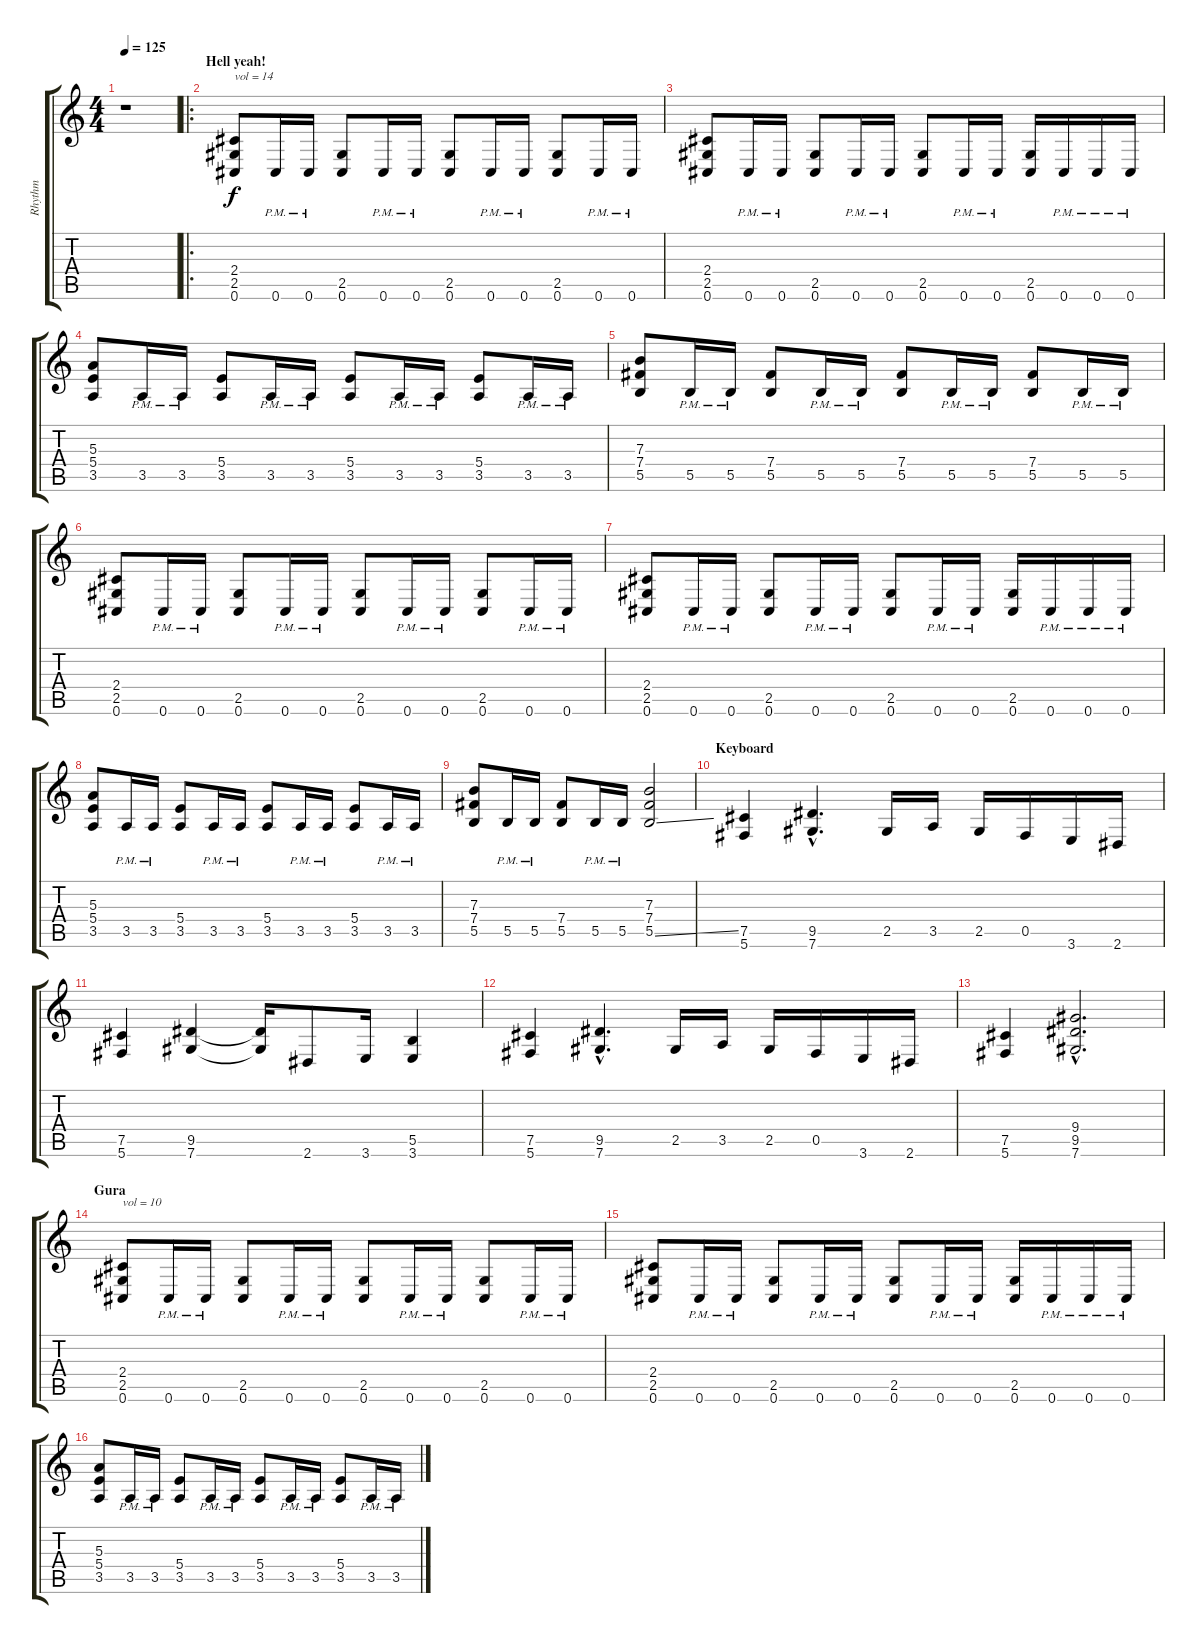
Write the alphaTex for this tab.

\track ("Rhythm" "Rhythm") {instrument distortionguitar}
\staff {score tabs}
\tuning (Db4 Ab3 E3 B2 Gb2 Db2) {hide}
\ts (4 4)
\tempo 125
\clef g2
\ks c
r.1{dy f instrument distortionguitar} |
\ro
\section ("" "Hell yeah!")
(2.4 2.5 0.6).8{txt "vol = 14" volume 14} 0.6{pm}.16 0.6{pm}.16 (2.5 0.6).8 0.6{pm}.16 0.6{pm}.16 (2.5 0.6).8 0.6{pm}.16 0.6{pm}.16 (2.5 0.6).8 0.6{pm}.16 0.6{pm}.16 |
(2.4 2.5 0.6).8 0.6{pm}.16 0.6{pm}.16 (2.5 0.6).8 0.6{pm}.16 0.6{pm}.16 (2.5 0.6).8 0.6{pm}.16 0.6{pm}.16 (2.5 0.6).16 0.6{pm}.16 0.6{pm}.16 0.6{pm}.16 |
(5.3 5.4 3.5).8 3.5{pm}.16 3.5{pm}.16 (5.4 3.5).8 3.5{pm}.16 3.5{pm}.16 (5.4 3.5).8 3.5{pm}.16 3.5{pm}.16 (5.4 3.5).8 3.5{pm}.16 3.5{pm}.16 |
(7.3 7.4 5.5).8 5.5{pm}.16 5.5{pm}.16 (7.4 5.5).8 5.5{pm}.16 5.5{pm}.16 (7.4 5.5).8 5.5{pm}.16 5.5{pm}.16 (7.4 5.5).8 5.5{pm}.16 5.5{pm}.16 |
(2.4 2.5 0.6).8 0.6{pm}.16 0.6{pm}.16 (2.5 0.6).8 0.6{pm}.16 0.6{pm}.16 (2.5 0.6).8 0.6{pm}.16 0.6{pm}.16 (2.5 0.6).8 0.6{pm}.16 0.6{pm}.16 |
(2.4 2.5 0.6).8 0.6{pm}.16 0.6{pm}.16 (2.5 0.6).8 0.6{pm}.16 0.6{pm}.16 (2.5 0.6).8 0.6{pm}.16 0.6{pm}.16 (2.5 0.6).16 0.6{pm}.16 0.6{pm}.16 0.6{pm}.16 |
(5.3 5.4 3.5).8 3.5{pm}.16 3.5{pm}.16 (5.4 3.5).8 3.5{pm}.16 3.5{pm}.16 (5.4 3.5).8 3.5{pm}.16 3.5{pm}.16 (5.4 3.5).8 3.5{pm}.16 3.5{pm}.16 |
(7.3 7.4 5.5).8 5.5{pm}.16 5.5{pm}.16 (7.4 5.5).8 5.5{pm}.16 5.5{pm}.16 (7.3 7.4 5.5{ss}).2 |
\section ("" "Keyboard")
(7.5 5.6).4 (9.5{hac} 7.6{hac}).4{d} 2.5.16 3.5.16 2.5.16 0.5.16 3.6.16 2.6.16 |
(7.5 5.6).4 (9.5 7.6).4 (9.5{t} 7.6{t}).16 2.6.8 3.6.16 (5.5 3.6).4 |
(7.5 5.6).4 (9.5{hac} 7.6{hac}).4{d} 2.5.16 3.5.16 2.5.16 0.5.16 3.6.16 2.6.16 |
(7.5 5.6).4 (9.4{hac} 9.5{hac} 7.6{hac}).2{d} |
\section ("" "Gura")
(2.4 2.5 0.6).8{txt "vol = 10" volume 10} 0.6{pm}.16 0.6{pm}.16 (2.5 0.6).8 0.6{pm}.16 0.6{pm}.16 (2.5 0.6).8 0.6{pm}.16 0.6{pm}.16 (2.5 0.6).8 0.6{pm}.16 0.6{pm}.16 |
(2.4 2.5 0.6).8 0.6{pm}.16 0.6{pm}.16 (2.5 0.6).8 0.6{pm}.16 0.6{pm}.16 (2.5 0.6).8 0.6{pm}.16 0.6{pm}.16 (2.5 0.6).16 0.6{pm}.16 0.6{pm}.16 0.6{pm}.16 |
(5.3 5.4 3.5).8 3.5{pm}.16 3.5{pm}.16 (5.4 3.5).8 3.5{pm}.16 3.5{pm}.16 (5.4 3.5).8 3.5{pm}.16 3.5{pm}.16 (5.4 3.5).8 3.5{pm}.16 3.5{pm}.16
